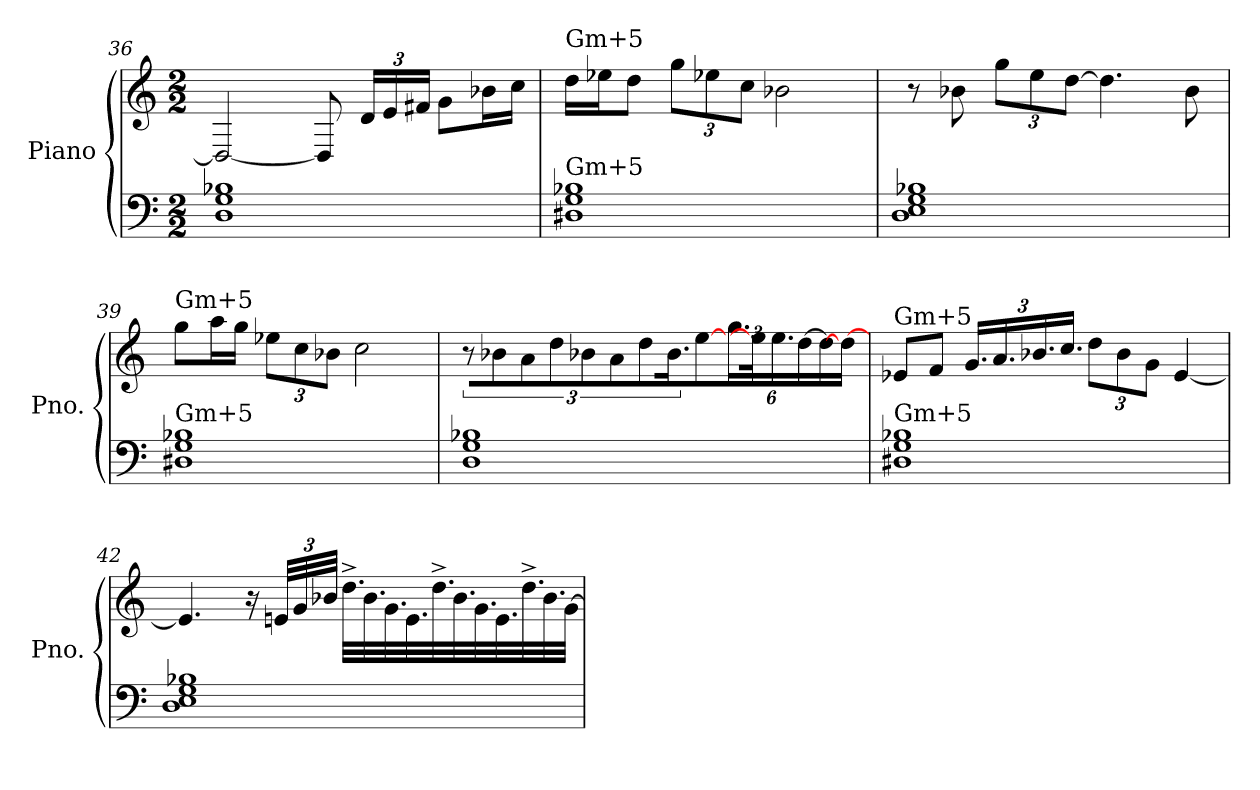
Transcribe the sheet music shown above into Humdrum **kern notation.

**kern	**kern
*part1	*part1
*staff2	*staff1
*I"Piano	*
*I'Pno.	*
!!LO:LB:g=z
*clefF4	*clefG2
*k[]	*k[]
*C:	*C:
*M2/2	*M2/2
=36	=36
1D 1G 1B-X	2D/_
.	8D/]
*	*Xbrackettup
.	24d/LL
.	24e/
.	24f#X/JJ
.	8g\L
.	16b-X\L
.	16cc\JJ
=37	=37
!	!LO:TX:a:t=Gm+5
!LO:TX:a:t=Gm+5	!
1D#X 1G 1B-X	16dd\LL
.	16ee-X\J
.	8dd\J
.	12gg\L
.	12ee-X\
.	12cc\J
.	2b-X\
=38	=38
1D 1E 1G 1B-X	8r
.	8b-X\
.	12gg\L
.	12ee\
.	[12dd\J
.	4.dd\]
.	8b-\
=39	=39
!	!LO:TX:a:t=Gm+5
!LO:TX:a:t=Gm+5	!
1D#X 1G 1B-X	8gg\L
.	16aa\L
.	16gg\JJ
.	12ee-X\L
.	12cc\
.	12b-X\J
.	2cc\
!!LO:LB:g=z
=40	=40
*	*brackettup
1D 1G 1B-X	12r
.	12b-X/L
.	12a/J
*	*Xbrackettup
.	12dd\L
.	12b-X\
.	12a\J
.	12dd\L
.	24.b-\K
.	[48%5ee\J
.	24.gg\LL
.	48ee\J]
.	24.ee\J
.	[16dd\J
.	16dd\]
12ryy	.
.	16dd\J_
=41	=41
!	!LO:TX:a:t=Gm+5
!LO:TX:a:t=Gm+5	!
1D#X 1G 1B-X	8e-X/L
.	8f/J
.	24.g/LL
.	24.a/
.	24.b-X/
.	24.cc/JJ
.	12dd\L
.	12b-\
.	12g\J
.	[4e-/
!!LO:LB:g=z
=42	=42
1D 1E 1G 1B-X	4.e-/]
.	16r
.	48en/LLL
.	48g/
.	48b-X/JJJ
.	32.dd^\LLL
.	32.b-\
.	32.g\
.	32.e\
.	32.dd^\
.	32.b-\
.	32.g\
.	32.e\
.	32.dd^\
.	32.b-\
.	[32g\JJJ
=	=
*-	*-
